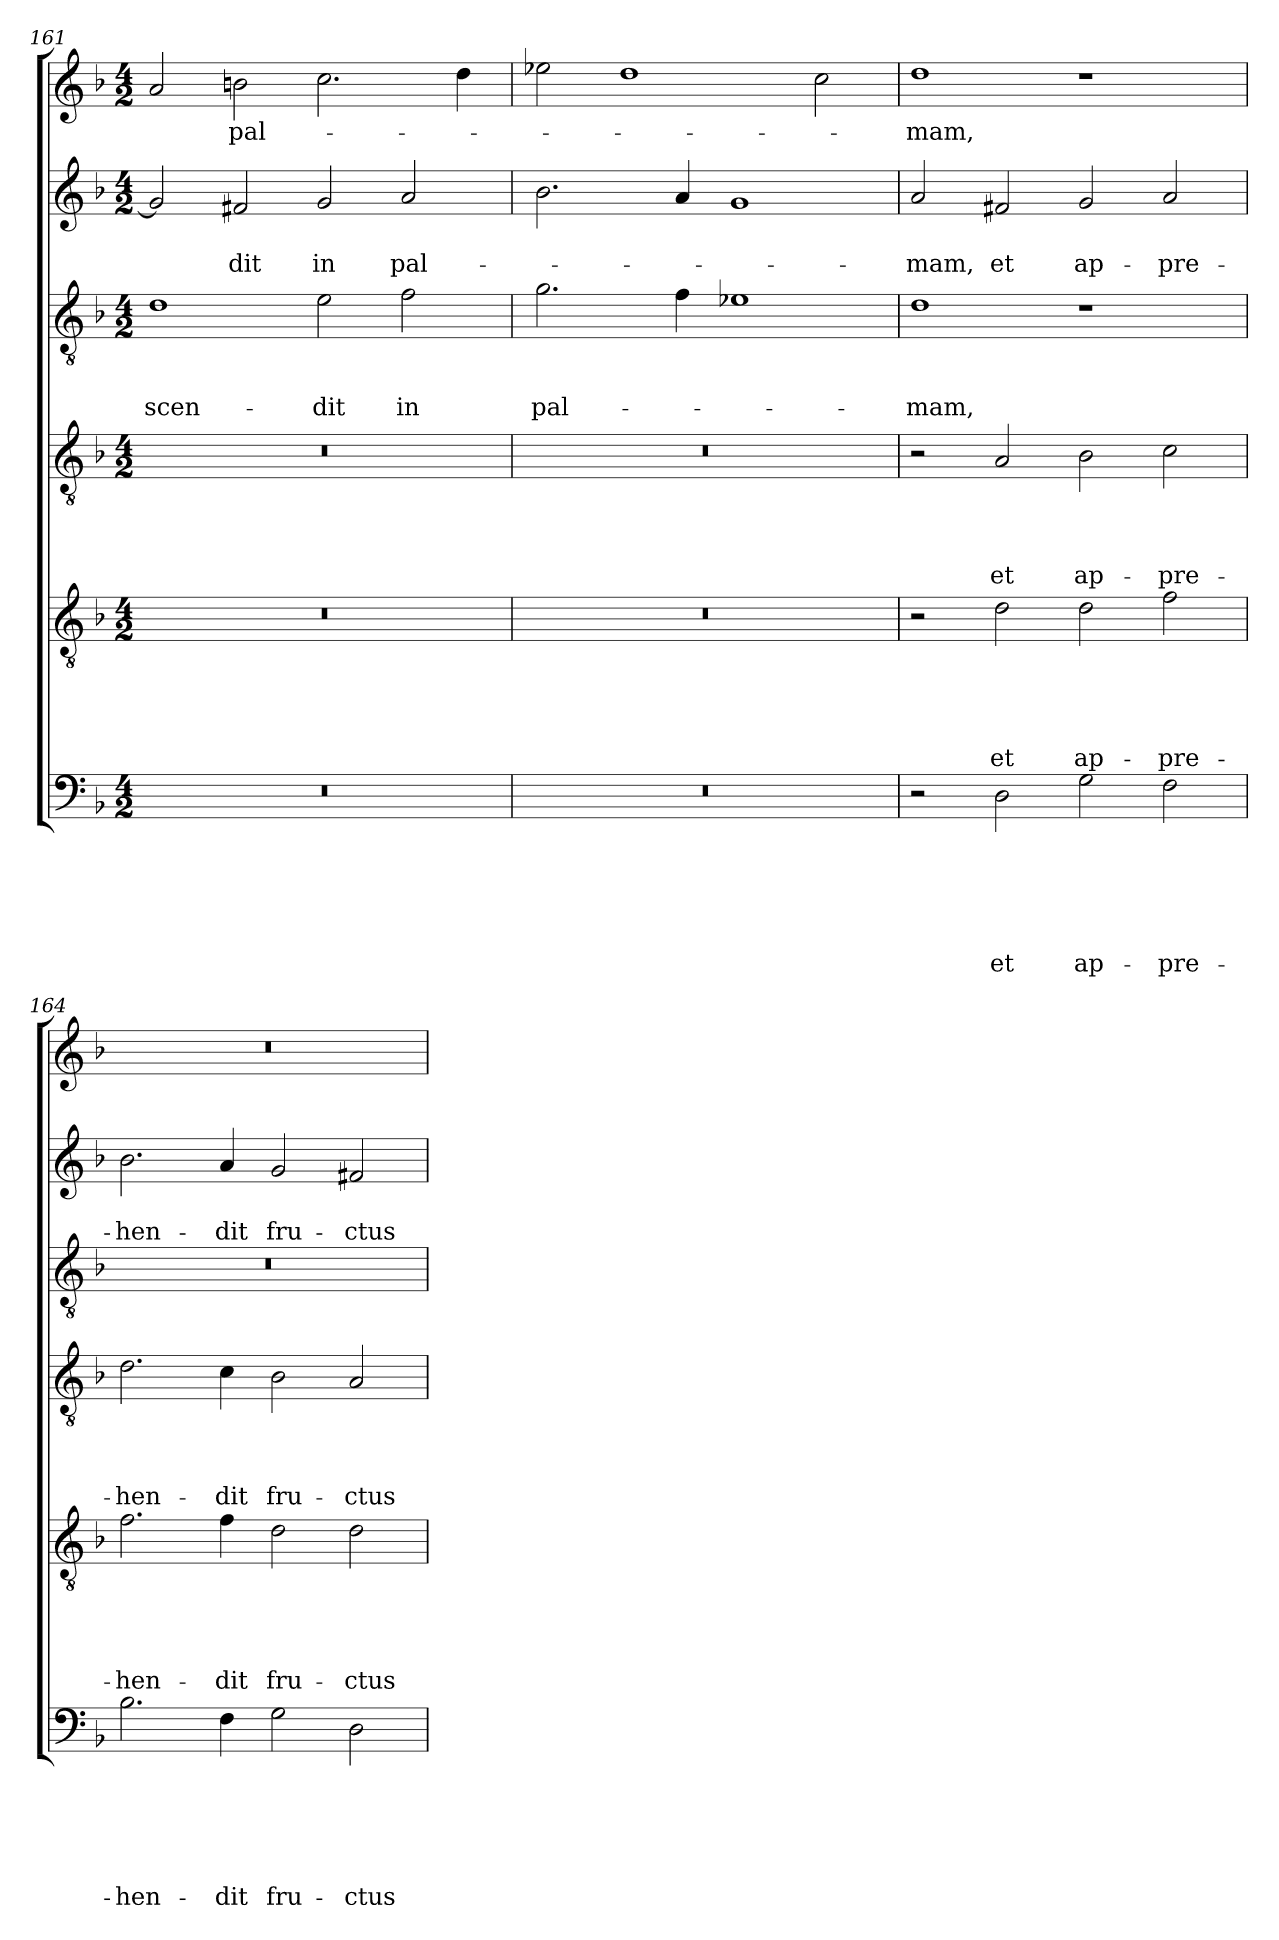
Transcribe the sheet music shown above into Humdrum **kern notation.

**kern	**text	**text	**text	**text	**text	**text	**kern	**text	**text	**text	**text	**text	**kern	**text	**text	**text	**text	**kern	**text	**text	**text	**kern	**text	**text	**kern	**text
*part6	*part6	*part6	*part6	*part6	*part6	*part6	*part5	*part5	*part5	*part5	*part5	*part5	*part4	*part4	*part4	*part4	*part4	*part3	*part3	*part3	*part3	*part2	*part2	*part2	*part1	*part1
*staff6	*staff6	*staff6	*staff6	*staff6	*staff6	*staff6	*staff5	*staff5	*staff5	*staff5	*staff5	*staff5	*staff4	*staff4	*staff4	*staff4	*staff4	*staff3	*staff3	*staff3	*staff3	*staff2	*staff2	*staff2	*staff1	*staff1
*clefF4	*	*	*	*	*	*	*clefGv2	*	*	*	*	*	*clefGv2	*	*	*	*	*clefGv2	*	*	*	*clefG2	*	*	*clefG2	*
*k[b-]	*	*	*	*	*	*	*k[b-]	*	*	*	*	*	*k[b-]	*	*	*	*	*k[b-]	*	*	*	*k[b-]	*	*	*k[b-]	*
*F:	*	*	*	*	*	*	*F:	*	*	*	*	*	*F:	*	*	*	*	*F:	*	*	*	*F:	*	*	*F:	*
*M4/2	*	*	*	*	*	*	*M4/2	*	*	*	*	*	*M4/2	*	*	*	*	*M4/2	*	*	*	*M4/2	*	*	*M4/2	*
=161	=161	=161	=161	=161	=161	=161	=161	=161	=161	=161	=161	=161	=161	=161	=161	=161	=161	=161	=161	=161	=161	=161	=161	=161	=161	=161
!	!	!	!	!	!	!	!	!	!	!	!	!	!	!	!	!	!	!	!	!	!LO:LY:b	!	!	!	!	!
0r	.	.	.	.	.	.	0r	.	.	.	.	.	0r	.	.	.	.	1d	.	.	-scen-	2g/]	.	.	2a/	.
!	!	!	!	!	!	!	!	!	!	!	!	!	!	!	!	!	!	!	!	!	!	!	!	!LO:LY:b	!	!LO:LY:b
.	.	.	.	.	.	.	.	.	.	.	.	.	.	.	.	.	.	.	.	.	.	2f#X/	.	-dit	2bn\	pal-
!	!	!	!	!	!	!	!	!	!	!	!	!	!	!	!	!	!	!	!	!	!LO:LY:b	!	!	!LO:LY:b	!	!
.	.	.	.	.	.	.	.	.	.	.	.	.	.	.	.	.	.	2e\	.	.	-dit	2g/	.	in	2.cc\	.
!	!	!	!	!	!	!	!	!	!	!	!	!	!	!	!	!	!	!	!	!	!LO:LY:b	!	!	!LO:LY:b	!	!
.	.	.	.	.	.	.	.	.	.	.	.	.	.	.	.	.	.	2f\	.	.	in	2a/	.	pal-	.	.
.	.	.	.	.	.	.	.	.	.	.	.	.	.	.	.	.	.	.	.	.	.	.	.	.	4dd\	.
=162	=162	=162	=162	=162	=162	=162	=162	=162	=162	=162	=162	=162	=162	=162	=162	=162	=162	=162	=162	=162	=162	=162	=162	=162	=162	=162
!	!	!	!	!	!	!	!	!	!	!	!	!	!	!	!	!	!	!	!	!	!LO:LY:b	!	!	!	!	!
0r	.	.	.	.	.	.	0r	.	.	.	.	.	0r	.	.	.	.	2.g\	.	.	pal-	2.b-\	.	.	2ee-X\	.
.	.	.	.	.	.	.	.	.	.	.	.	.	.	.	.	.	.	.	.	.	.	.	.	.	1dd	.
.	.	.	.	.	.	.	.	.	.	.	.	.	.	.	.	.	.	4f\	.	.	.	4a/	.	.	.	.
.	.	.	.	.	.	.	.	.	.	.	.	.	.	.	.	.	.	1e-X	.	.	.	1g	.	.	.	.
.	.	.	.	.	.	.	.	.	.	.	.	.	.	.	.	.	.	.	.	.	.	.	.	.	2cc\	.
!!LO:PB:g=z
=163	=163	=163	=163	=163	=163	=163	=163	=163	=163	=163	=163	=163	=163	=163	=163	=163	=163	=163	=163	=163	=163	=163	=163	=163	=163	=163
!	!	!	!	!	!	!	!	!	!	!	!	!	!	!	!	!	!	!	!	!	!LO:LY:b	!	!	!LO:LY:b	!	!LO:LY:b
2r	.	.	.	.	.	.	2r	.	.	.	.	.	2r	.	.	.	.	1d	.	.	-mam,	2a/	.	-mam,	1dd	-mam,
!	!	!	!	!	!	!LO:LY:b	!	!	!	!	!	!LO:LY:b	!	!	!	!	!LO:LY:b	!	!	!	!	!	!	!LO:LY:b	!	!
2D\	.	.	.	.	.	et	2d\	.	.	.	.	et	2A/	.	.	.	et	.	.	.	.	2f#X/	.	et	.	.
!	!	!	!	!	!	!LO:LY:b	!	!	!	!	!	!LO:LY:b	!	!	!	!	!LO:LY:b	!	!	!	!	!	!	!LO:LY:b	!	!
2G\	.	.	.	.	.	ap-	2d\	.	.	.	.	ap-	2B-\	.	.	.	ap-	1r	.	.	.	2g/	.	ap-	1r	.
!	!	!	!	!	!	!LO:LY:b	!	!	!	!	!	!LO:LY:b	!	!	!	!	!LO:LY:b	!	!	!	!	!	!	!LO:LY:b	!	!
2F\	.	.	.	.	.	-pre-	2f\	.	.	.	.	-pre-	2c\	.	.	.	-pre-	.	.	.	.	2a/	.	-pre-	.	.
=164	=164	=164	=164	=164	=164	=164	=164	=164	=164	=164	=164	=164	=164	=164	=164	=164	=164	=164	=164	=164	=164	=164	=164	=164	=164	=164
!	!	!	!	!	!	!LO:LY:b	!	!	!	!	!	!LO:LY:b	!	!	!	!	!LO:LY:b	!	!	!	!	!	!	!LO:LY:b	!	!
2.B-\	.	.	.	.	.	-hen-	2.f\	.	.	.	.	-hen-	2.d\	.	.	.	-hen-	0r	.	.	.	2.b-\	.	-hen-	0r	.
!	!	!	!	!	!	!LO:LY:b	!	!	!	!	!	!LO:LY:b	!	!	!	!	!LO:LY:b	!	!	!	!	!	!	!LO:LY:b	!	!
4F\	.	.	.	.	.	-dit	4f\	.	.	.	.	-dit	4c\	.	.	.	-dit	.	.	.	.	4a/	.	-dit	.	.
!	!	!	!	!	!	!LO:LY:b	!	!	!	!	!	!LO:LY:b	!	!	!	!	!LO:LY:b	!	!	!	!	!	!	!LO:LY:b	!	!
2G\	.	.	.	.	.	fru-	2d\	.	.	.	.	fru-	2B-\	.	.	.	fru-	.	.	.	.	2g/	.	fru-	.	.
!	!	!	!	!	!	!LO:LY:b	!	!	!	!	!	!LO:LY:b	!	!	!	!	!LO:LY:b	!	!	!	!	!	!	!LO:LY:b	!	!
2D\	.	.	.	.	.	-ctus	2d\	.	.	.	.	-ctus	2A/	.	.	.	-ctus	.	.	.	.	2f#X/	.	-ctus	.	.
=	=	=	=	=	=	=	=	=	=	=	=	=	=	=	=	=	=	=	=	=	=	=	=	=	=	=
*-	*-	*-	*-	*-	*-	*-	*-	*-	*-	*-	*-	*-	*-	*-	*-	*-	*-	*-	*-	*-	*-	*-	*-	*-	*-	*-
